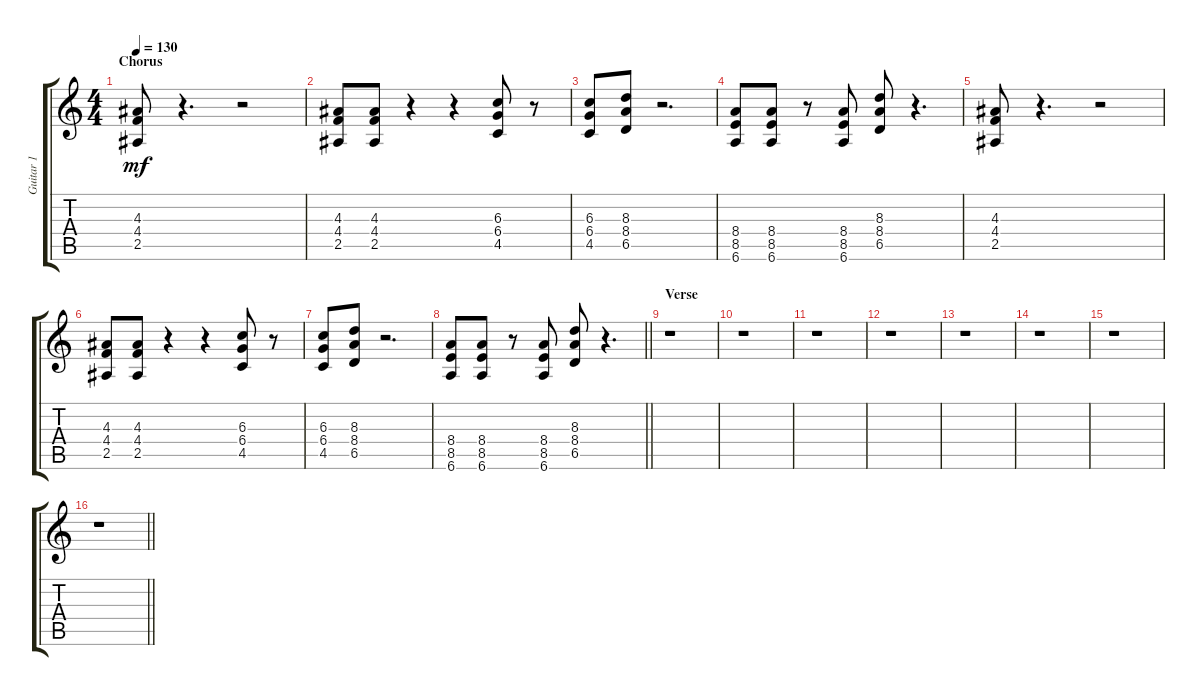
\track ("Guitar 1" "Guitar 1") {instrument distortionguitar}
\staff {score tabs}
\tuning (Eb4 Bb3 Gb3 Db3 Ab2 Eb2) {hide}
\ts (4 4)
\section ("" "Chorus")
\tempo 130
\clef g2
\ks c
(4.3 4.4 2.5).8{dy mf} r.4{d} r.2 |
(4.3 4.4 2.5).8 (4.3 4.4 2.5).8 r.4 r.4 (6.3 6.4 4.5).8 r.8 |
(6.3 6.4 4.5).8 (8.3 8.4 6.5).8 r.2{d} |
(8.4 8.5 6.6).8 (8.4 8.5 6.6).8 r.8 (8.4 8.5 6.6).8 (8.3 8.4 6.5).8 r.4{d} |
(4.3 4.4 2.5).8 r.4{d} r.2 |
(4.3 4.4 2.5).8 (4.3 4.4 2.5).8 r.4 r.4 (6.3 6.4 4.5).8 r.8 |
(6.3 6.4 4.5).8 (8.3 8.4 6.5).8 r.2{d} |
\barLineRight lightlight
(8.4 8.5 6.6).8 (8.4 8.5 6.6).8 r.8 (8.4 8.5 6.6).8 (8.3 8.4 6.5).8 r.4{d} |
\section ("" "Verse")
r.1 |
r.1 |
r.1 |
r.1 |
r.1 |
r.1 |
r.1 |
\barLineRight lightlight
r.1
